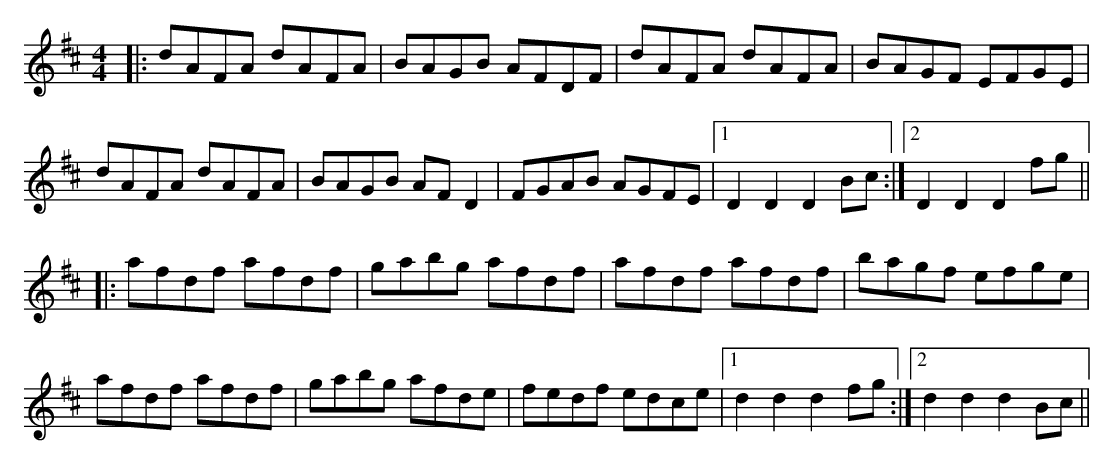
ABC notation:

X:1
M:4/4
K:D
|:dAFA dAFA|BAGB AFDF|dAFA dAFA|BAGF EFGE|
dAFA dAFA|BAGB AFD2|FGAB AGFE|1 D2D2 D2Bc:|2 D2D2 D2fg||
|:afdf afdf|gabg afdf|afdf afdf|bagf efge|
afdf afdf|gabg afde|fedf edce|1 d2d2 d2fg:|2 d2d2 d2Bc||
